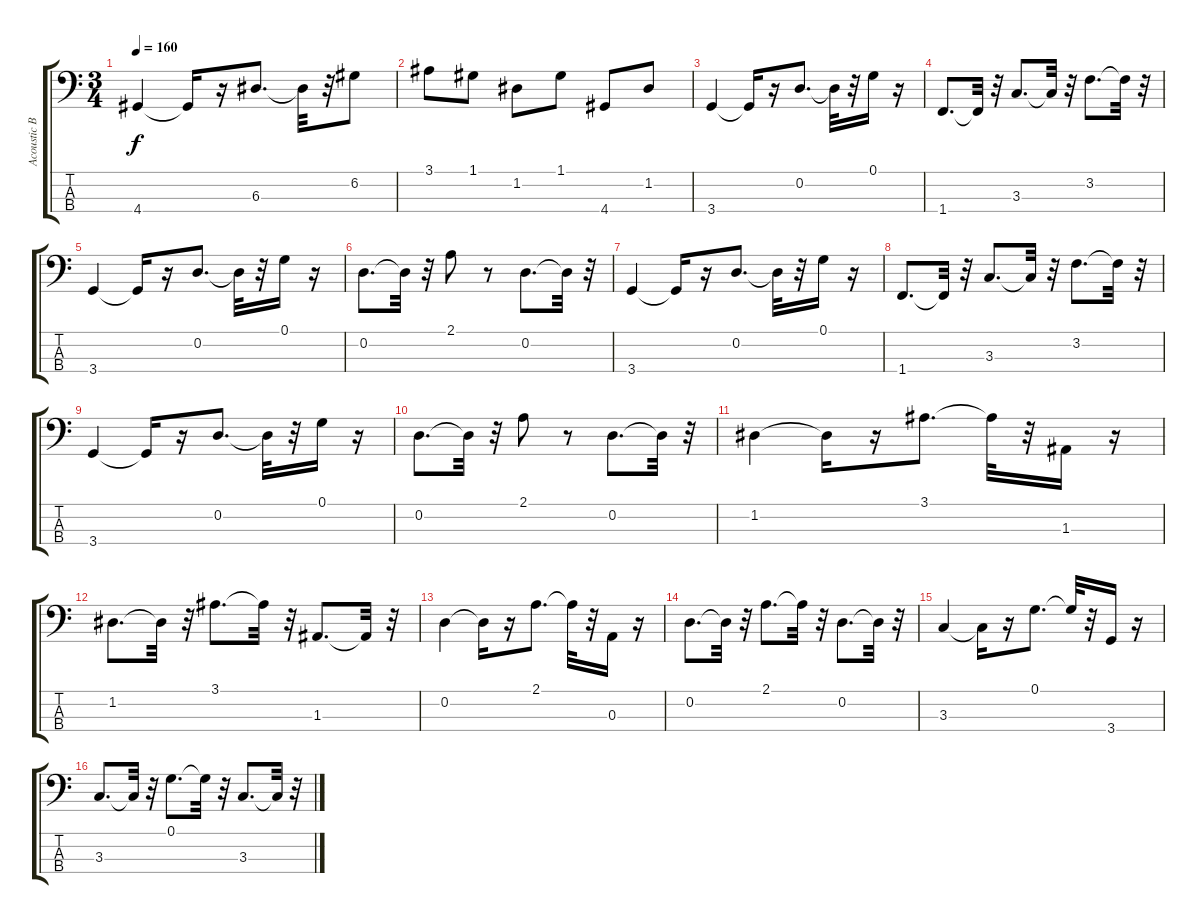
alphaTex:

\track ("Acoustic Bass" "Acoustic B") {instrument acousticbass}
\staff {score tabs}
\tuning (G2 D2 A1 E1) {hide}
\ts (3 4)
\tempo 160
\clef f4
\ks c
4.4.4{dy f} 4.4{t}.16 r.16 6.3.8{d} 6.3{t}.32 r.32 6.2.8 |
3.1.8 1.1.8 1.2.8 1.1.8 4.4.8 1.2.8 |
3.4.4 3.4{t}.16 r.16 0.2.8{d} 0.2{t}.32 r.32 0.1.16 r.16 |
1.4.8{d} 1.4{t}.32 r.32 3.3.8{d} 3.3{t}.32 r.32 3.2.8{d} 3.2{t}.32 r.32 |
3.4.4 3.4{t}.16 r.16 0.2.8{d} 0.2{t}.32 r.32 0.1.16 r.16 |
0.2.8{d} 0.2{t}.32 r.32 2.1.8 r.8 0.2.8{d} 0.2{t}.32 r.32 |
3.4.4 3.4{t}.16 r.16 0.2.8{d} 0.2{t}.32 r.32 0.1.16 r.16 |
1.4.8{d} 1.4{t}.32 r.32 3.3.8{d} 3.3{t}.32 r.32 3.2.8{d} 3.2{t}.32 r.32 |
3.4.4 3.4{t}.16 r.16 0.2.8{d} 0.2{t}.32 r.32 0.1.16 r.16 |
0.2.8{d} 0.2{t}.32 r.32 2.1.8 r.8 0.2.8{d} 0.2{t}.32 r.32 |
1.2.4 1.2{t}.16 r.16 3.1.8{d} 3.1{t}.32 r.32 1.3.16 r.16 |
1.2.8{d} 1.2{t}.32 r.32 3.1.8{d} 3.1{t}.32 r.32 1.3.8{d} 1.3{t}.32 r.32 |
0.2.4 0.2{t}.16 r.16 2.1.8{d} 2.1{t}.32 r.32 0.3.16 r.16 |
0.2.8{d} 0.2{t}.32 r.32 2.1.8{d} 2.1{t}.32 r.32 0.2.8{d} 0.2{t}.32 r.32 |
3.3.4 3.3{t}.16 r.16 0.1.8{d} 0.1{t}.32 r.32 3.4.16 r.16 |
3.3.8{d} 3.3{t}.32 r.32 0.1.8{d} 0.1{t}.32 r.32 3.3.8{d} 3.3{t}.32 r.32
